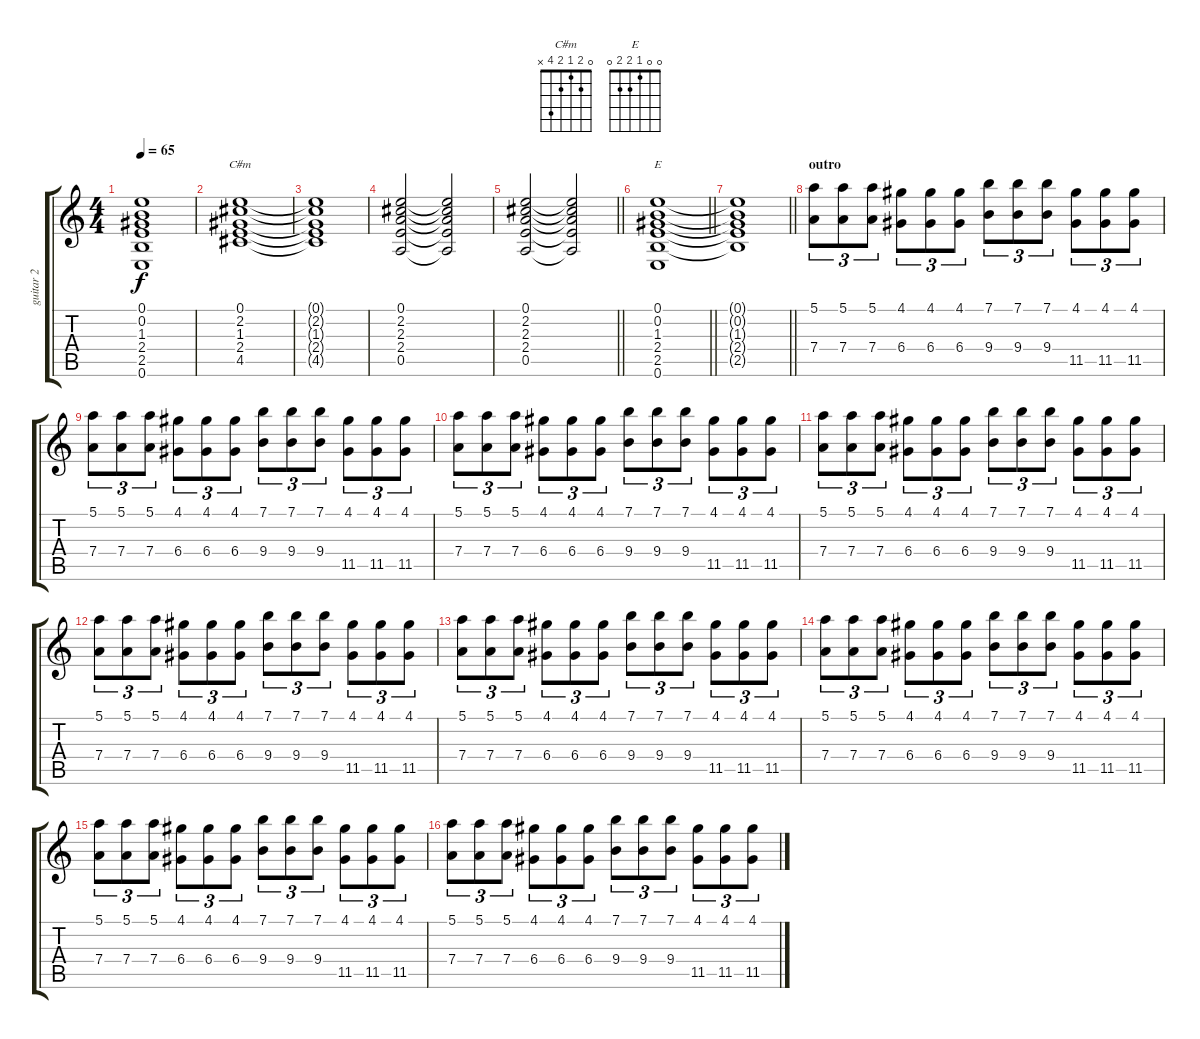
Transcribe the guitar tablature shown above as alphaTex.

\track ("guitar 2" "guitar 2") {instrument electricguitarjazz}
\staff {score tabs}
\tuning (E4 B3 G3 D3 A2 E2) {hide}
\chord ("C#m" 0 2 1 2 4 x)
\chord ("E" 0 0 1 2 2 0)
\ts (4 4)
\tempo 65
\clef g2
\ks c
(0.1{t} 0.2{t} 1.3{t} 2.4{t} 2.5{t} 0.6{t}).1{dy f} |
(0.1 2.2 1.3 2.4 4.5).1{ch "C#m"} |
(0.1{t} 2.2{t} 1.3{t} 2.4{t} 4.5{t}).1 |
(0.1 2.2 2.3 2.4 0.5).2 (0.1{t} 2.2{t} 2.3{t} 2.4{t} 0.5{t}).2 |
\barLineRight lightlight
(0.1 2.2 2.3 2.4 0.5).2 (0.1{t} 2.2{t} 2.3{t} 2.4{t} 0.5{t}).2 |
\barLineRight lightlight
(0.1 0.2 1.3 2.4 2.5 0.6).1{ch "E"} |
\barLineRight lightlight
(0.1{t} 0.2{t} 1.3{t} 2.4{t} 2.5{t}).1 |
\section ("" "outro")
(5.1 7.4).8{tu (3 2)} (5.1 7.4).8{tu (3 2)} (5.1 7.4).8{tu (3 2)} (4.1 6.4).8{tu (3 2)} (4.1 6.4).8{tu (3 2)} (4.1 6.4).8{tu (3 2)} (7.1 9.4).8{tu (3 2)} (7.1 9.4).8{tu (3 2)} (7.1 9.4).8{tu (3 2)} (4.1 11.5).8{tu (3 2)} (4.1 11.5).8{tu (3 2)} (4.1 11.5).8{tu (3 2)} |
(5.1 7.4).8{tu (3 2)} (5.1 7.4).8{tu (3 2)} (5.1 7.4).8{tu (3 2)} (4.1 6.4).8{tu (3 2)} (4.1 6.4).8{tu (3 2)} (4.1 6.4).8{tu (3 2)} (7.1 9.4).8{tu (3 2)} (7.1 9.4).8{tu (3 2)} (7.1 9.4).8{tu (3 2)} (4.1 11.5).8{tu (3 2)} (4.1 11.5).8{tu (3 2)} (4.1 11.5).8{tu (3 2)} |
(5.1 7.4).8{tu (3 2)} (5.1 7.4).8{tu (3 2)} (5.1 7.4).8{tu (3 2)} (4.1 6.4).8{tu (3 2)} (4.1 6.4).8{tu (3 2)} (4.1 6.4).8{tu (3 2)} (7.1 9.4).8{tu (3 2)} (7.1 9.4).8{tu (3 2)} (7.1 9.4).8{tu (3 2)} (4.1 11.5).8{tu (3 2)} (4.1 11.5).8{tu (3 2)} (4.1 11.5).8{tu (3 2)} |
(5.1 7.4).8{tu (3 2)} (5.1 7.4).8{tu (3 2)} (5.1 7.4).8{tu (3 2)} (4.1 6.4).8{tu (3 2)} (4.1 6.4).8{tu (3 2)} (4.1 6.4).8{tu (3 2)} (7.1 9.4).8{tu (3 2)} (7.1 9.4).8{tu (3 2)} (7.1 9.4).8{tu (3 2)} (4.1 11.5).8{tu (3 2)} (4.1 11.5).8{tu (3 2)} (4.1 11.5).8{tu (3 2)} |
(5.1 7.4).8{tu (3 2)} (5.1 7.4).8{tu (3 2)} (5.1 7.4).8{tu (3 2)} (4.1 6.4).8{tu (3 2)} (4.1 6.4).8{tu (3 2)} (4.1 6.4).8{tu (3 2)} (7.1 9.4).8{tu (3 2)} (7.1 9.4).8{tu (3 2)} (7.1 9.4).8{tu (3 2)} (4.1 11.5).8{tu (3 2)} (4.1 11.5).8{tu (3 2)} (4.1 11.5).8{tu (3 2)} |
(5.1 7.4).8{tu (3 2)} (5.1 7.4).8{tu (3 2)} (5.1 7.4).8{tu (3 2)} (4.1 6.4).8{tu (3 2)} (4.1 6.4).8{tu (3 2)} (4.1 6.4).8{tu (3 2)} (7.1 9.4).8{tu (3 2)} (7.1 9.4).8{tu (3 2)} (7.1 9.4).8{tu (3 2)} (4.1 11.5).8{tu (3 2)} (4.1 11.5).8{tu (3 2)} (4.1 11.5).8{tu (3 2)} |
(5.1 7.4).8{tu (3 2)} (5.1 7.4).8{tu (3 2)} (5.1 7.4).8{tu (3 2)} (4.1 6.4).8{tu (3 2)} (4.1 6.4).8{tu (3 2)} (4.1 6.4).8{tu (3 2)} (7.1 9.4).8{tu (3 2)} (7.1 9.4).8{tu (3 2)} (7.1 9.4).8{tu (3 2)} (4.1 11.5).8{tu (3 2)} (4.1 11.5).8{tu (3 2)} (4.1 11.5).8{tu (3 2)} |
(5.1 7.4).8{tu (3 2)} (5.1 7.4).8{tu (3 2)} (5.1 7.4).8{tu (3 2)} (4.1 6.4).8{tu (3 2)} (4.1 6.4).8{tu (3 2)} (4.1 6.4).8{tu (3 2)} (7.1 9.4).8{tu (3 2)} (7.1 9.4).8{tu (3 2)} (7.1 9.4).8{tu (3 2)} (4.1 11.5).8{tu (3 2)} (4.1 11.5).8{tu (3 2)} (4.1 11.5).8{tu (3 2)} |
(5.1 7.4).8{tu (3 2)} (5.1 7.4).8{tu (3 2)} (5.1 7.4).8{tu (3 2)} (4.1 6.4).8{tu (3 2)} (4.1 6.4).8{tu (3 2)} (4.1 6.4).8{tu (3 2)} (7.1 9.4).8{tu (3 2)} (7.1 9.4).8{tu (3 2)} (7.1 9.4).8{tu (3 2)} (4.1 11.5).8{tu (3 2)} (4.1 11.5).8{tu (3 2)} (4.1 11.5).8{tu (3 2)}
